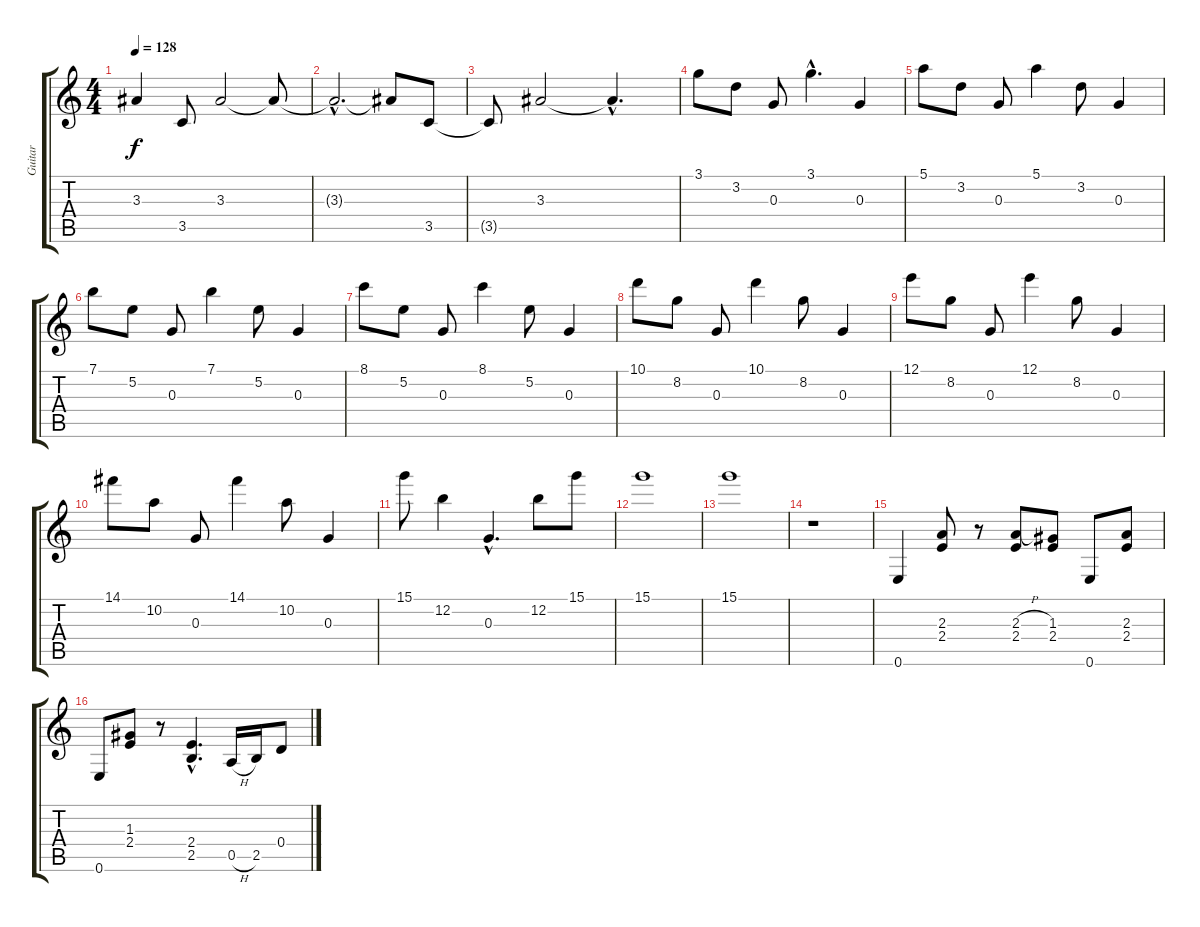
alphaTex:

\track ("Guitar" "Guitar") {instrument overdrivenguitar}
\staff {score tabs}
\tuning (E4 B3 G3 D3 A2 E2) {hide}
\ts (4 4)
\tempo 128
\clef g2
\ks c
3.3.4{dy f} 3.5.8 3.3.2 3.3{t}.8 |
3.3{hac t}.2{d} 3.3{t}.8 3.5.8 |
3.5{t}.8 3.3.2 3.3{hac t}.4{d} |
3.1.8 3.2.8 0.3.8 3.1{hac}.4{d} 0.3.4 |
5.1.8 3.2.8 0.3.8 5.1.4 3.2.8 0.3.4 |
7.1.8 5.2.8 0.3.8 7.1.4 5.2.8 0.3.4 |
8.1.8 5.2.8 0.3.8 8.1.4 5.2.8 0.3.4 |
10.1.8 8.2.8 0.3.8 10.1.4 8.2.8 0.3.4 |
12.1.8 8.2.8 0.3.8 12.1.4 8.2.8 0.3.4 |
14.1.8 10.2.8 0.3.8 14.1.4 10.2.8 0.3.4 |
15.1.8 12.2.4 0.3{hac}.4{d} 12.2.8 15.1.8 |
15.1.1 |
15.1.1 |
r.1 |
0.6.4 (2.3 2.4).8 r.8 (2.3{h} 2.4).8 (1.3 2.4).8 0.6.8 (2.3 2.4).8 |
0.6.8 (1.3 2.4).8 r.8 (2.4{hac} 2.5{hac}).4{d} 0.5{h}.16 2.5.16 0.4.8
